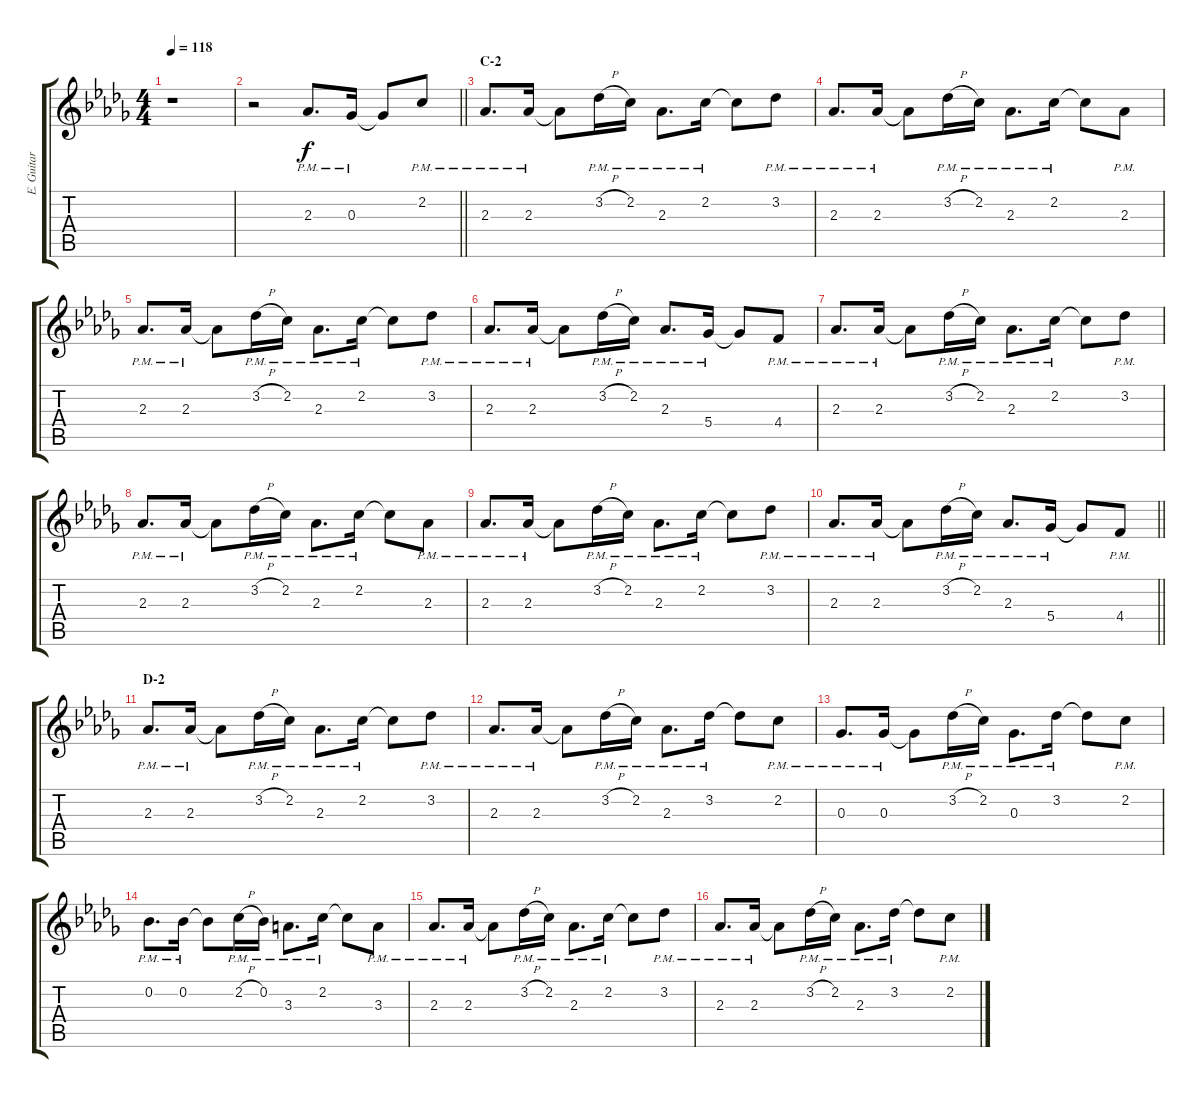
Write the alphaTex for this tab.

\track ("E. Guitar II" "E. Guitar ") {instrument overdrivenguitar}
\staff {score tabs}
\tuning (Eb4 Bb3 Gb3 Db3 Ab2 Db2) {hide}
\ts (4 4)
\tempo 118
\clef g2
\ks db
r.1{dy f} |
\barLineRight lightlight
r.2 2.3{pm}.8{d} 0.3{pm}.16 0.3{t}.8 2.2{pm}.8 |
\section ("" "C-2")
2.3{pm}.8{d} 2.3{pm}.16 2.3{t}.8 3.2{h pm}.16 2.2{pm}.16 2.3{pm}.8{d} 2.2{pm}.16 2.2{t}.8 3.2{pm}.8 |
2.3{pm}.8{d} 2.3{pm}.16 2.3{t}.8 3.2{h pm}.16 2.2{pm}.16 2.3{pm}.8{d} 2.2{pm}.16 2.2{t}.8 2.3{pm}.8 |
2.3{pm}.8{d} 2.3{pm}.16 2.3{t}.8 3.2{h pm}.16 2.2{pm}.16 2.3{pm}.8{d} 2.2{pm}.16 2.2{t}.8 3.2{pm}.8 |
2.3{pm}.8{d} 2.3{pm}.16 2.3{t}.8 3.2{h pm}.16 2.2{pm}.16 2.3{pm}.8{d} 5.4{pm}.16 5.4{t}.8 4.4{pm}.8 |
2.3{pm}.8{d} 2.3{pm}.16 2.3{t}.8 3.2{h pm}.16 2.2{pm}.16 2.3{pm}.8{d} 2.2{pm}.16 2.2{t}.8 3.2{pm}.8 |
2.3{pm}.8{d} 2.3{pm}.16 2.3{t}.8 3.2{h pm}.16 2.2{pm}.16 2.3{pm}.8{d} 2.2{pm}.16 2.2{t}.8 2.3{pm}.8 |
2.3{pm}.8{d} 2.3{pm}.16 2.3{t}.8 3.2{h pm}.16 2.2{pm}.16 2.3{pm}.8{d} 2.2{pm}.16 2.2{t}.8 3.2{pm}.8 |
\barLineRight lightlight
2.3{pm}.8{d} 2.3{pm}.16 2.3{t}.8 3.2{h pm}.16 2.2{pm}.16 2.3{pm}.8{d} 5.4{pm}.16 5.4{t}.8 4.4{pm}.8 |
\section ("" "D-2")
2.3{pm}.8{d} 2.3{pm}.16 2.3{t}.8 3.2{h pm}.16 2.2{pm}.16 2.3{pm}.8{d} 2.2{pm}.16 2.2{t}.8 3.2{pm}.8 |
2.3{pm}.8{d} 2.3{pm}.16 2.3{t}.8 3.2{h pm}.16 2.2{pm}.16 2.3{pm}.8{d} 3.2{pm}.16 3.2{t}.8 2.2{pm}.8 |
0.3{pm}.8{d} 0.3{pm}.16 0.3{t}.8 3.2{h pm}.16 2.2{pm}.16 0.3{pm}.8{d} 3.2{pm}.16 3.2{t}.8 2.2{pm}.8 |
0.2{pm}.8{d} 0.2{pm}.16 0.2{t}.8 2.2{h pm}.16 0.2{pm}.16 3.3{pm}.8{d} 2.2{pm}.16 2.2{t}.8 3.3{pm}.8 |
2.3{pm}.8{d} 2.3{pm}.16 2.3{t}.8 3.2{h pm}.16 2.2{pm}.16 2.3{pm}.8{d} 2.2{pm}.16 2.2{t}.8 3.2{pm}.8 |
2.3{pm}.8{d} 2.3{pm}.16 2.3{t}.8 3.2{h pm}.16 2.2{pm}.16 2.3{pm}.8{d} 3.2{pm}.16 3.2{t}.8 2.2{pm}.8
